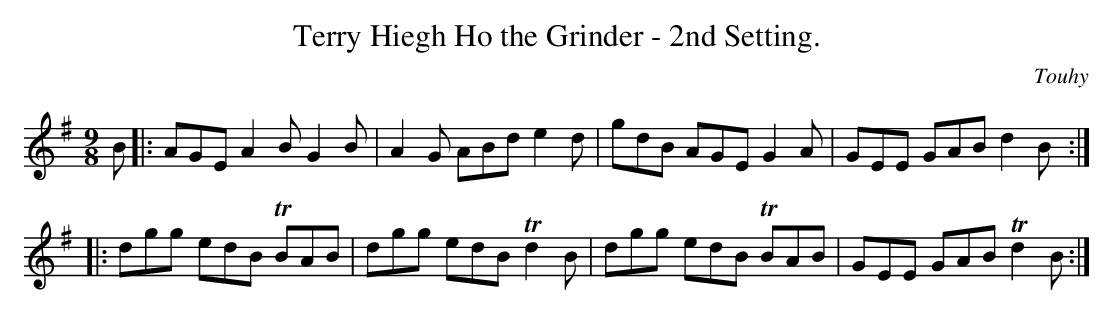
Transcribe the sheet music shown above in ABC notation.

X:1
T: Terry Hiegh Ho the Grinder - 2nd Setting.
O: Touhy
M: 9/8
L: 1/8
K: G
B |:\
AGE A2B G2B | A2G ABd e2d |\
gdB AGE G2A | GEE GAB d2B :|
|:\
dgg edB TBAB | dgg edB Td2B |\
dgg edB TBAB | GEE GAB Td2B :|
